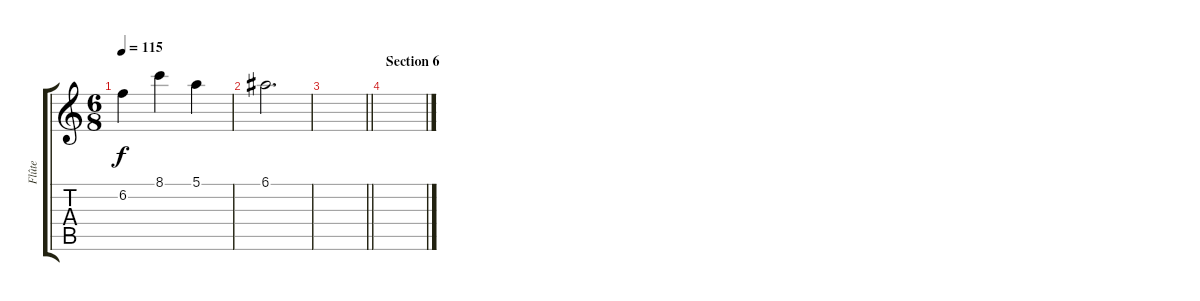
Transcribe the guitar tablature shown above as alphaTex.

\track ("Flûte" "Flûte") {instrument flute}
\staff {score tabs}
\tuning (E5 B4 G4 D4 A3 E3) {hide}
\ts (6 8)
\tempo 115
\clef g2
\ks c
6.2.4{dy f} 8.1.4 5.1.4 |
6.1.2{d} |
\barLineRight lightlight
|
\section ("" "Section 6")
